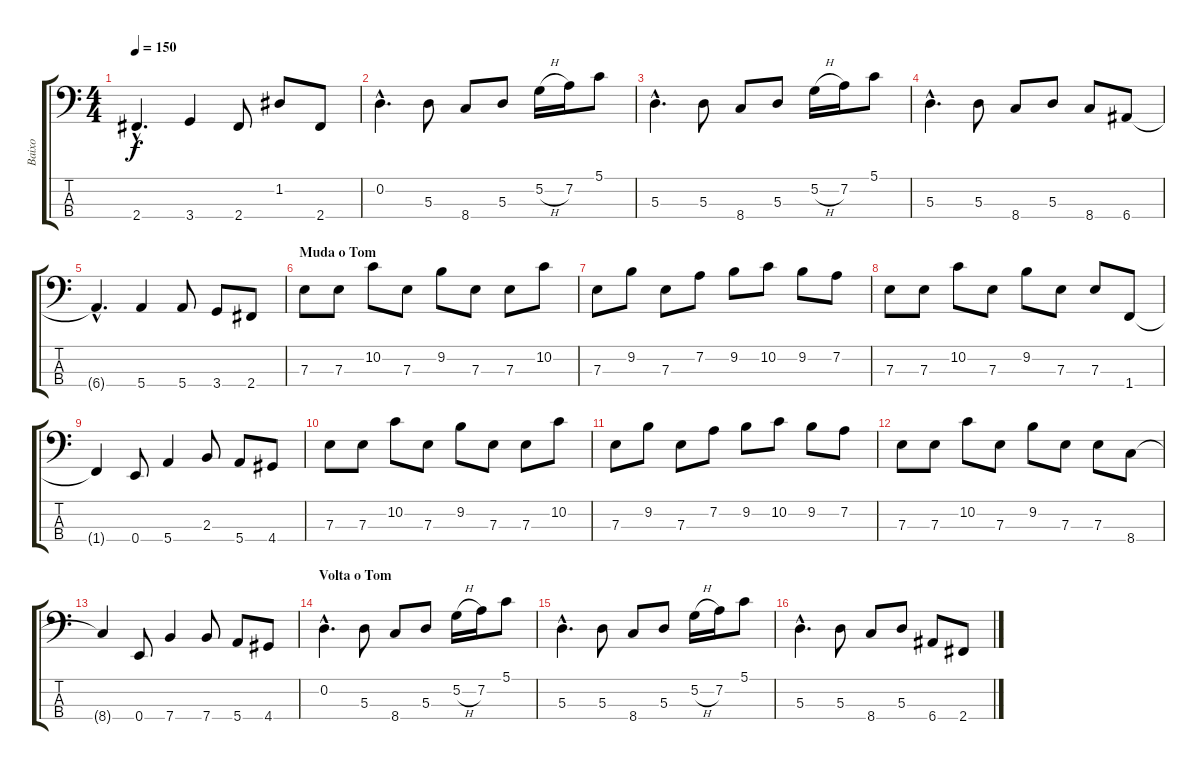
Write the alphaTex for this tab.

\track ("Baixo" "Baixo") {instrument electricbasspick}
\staff {score tabs}
\tuning (G2 D2 A1 E1) {hide}
\ts (4 4)
\tempo 150
\clef f4
\ks c
2.4{hac t}.4{d dy f} 3.4.4 2.4.8 1.2.8 2.4.8 |
0.2{hac}.4{d} 5.3.8 8.4.8 5.3.8 5.2{h}.16 7.2.16 5.1.8 |
5.3{hac}.4{d} 5.3.8 8.4.8 5.3.8 5.2{h}.16 7.2.16 5.1.8 |
5.3{hac}.4{d} 5.3.8 8.4.8 5.3.8 8.4.8 6.4.8 |
6.4{hac t}.4{d} 5.4.4 5.4.8 3.4.8 2.4.8 |
\section ("" "Muda o Tom")
7.3.8 7.3.8 10.2.8 7.3.8 9.2.8 7.3.8 7.3.8 10.2.8 |
7.3.8 9.2.8 7.3.8 7.2.8 9.2.8 10.2.8 9.2.8 7.2.8 |
7.3.8 7.3.8 10.2.8 7.3.8 9.2.8 7.3.8 7.3.8 1.4.8 |
1.4{t}.4 0.4.8 5.4.4 2.3.8 5.4.8 4.4.8 |
7.3.8 7.3.8 10.2.8 7.3.8 9.2.8 7.3.8 7.3.8 10.2.8 |
7.3.8 9.2.8 7.3.8 7.2.8 9.2.8 10.2.8 9.2.8 7.2.8 |
7.3.8 7.3.8 10.2.8 7.3.8 9.2.8 7.3.8 7.3.8 8.4.8 |
8.4{t}.4 0.4.8 7.4.4 7.4.8 5.4.8 4.4.8 |
\section ("" "Volta o Tom")
0.2{hac}.4{d} 5.3.8 8.4.8 5.3.8 5.2{h}.16 7.2.16 5.1.8 |
5.3{hac}.4{d} 5.3.8 8.4.8 5.3.8 5.2{h}.16 7.2.16 5.1.8 |
5.3{hac}.4{d} 5.3.8 8.4.8 5.3.8 6.4.8 2.4.8
